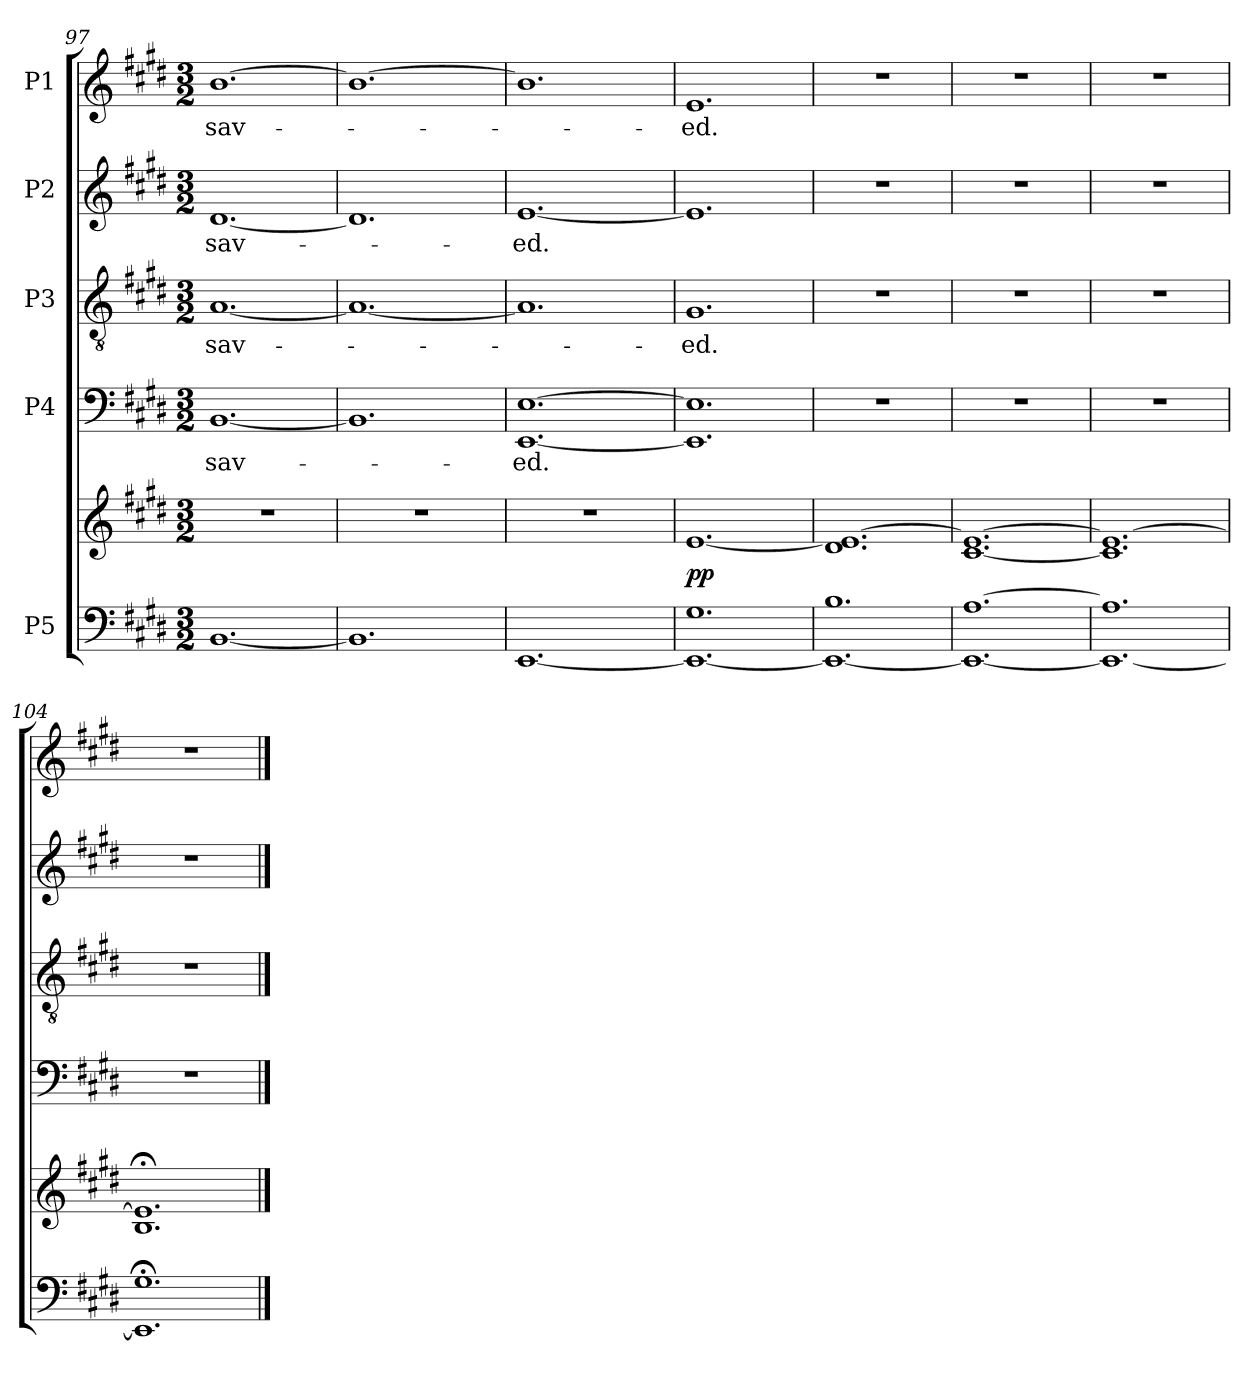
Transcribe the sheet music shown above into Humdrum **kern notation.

**kern	**kern	**dynam	**kern	**text	**kern	**text	**kern	**text	**kern	**text
*part5	*part5	*part5	*part4	*part4	*part3	*part3	*part2	*part2	*part1	*part1
*staff6	*staff5	*staff5/6	*staff4	*staff4	*staff3	*staff3	*staff2	*staff2	*staff1	*staff1
*I"P5	*	*	*I"P4	*	*I"P3	*	*I"P2	*	*I"P1	*
!!LO:LB:g=z
*clefF4	*clefG2	*	*clefF4	*	*clefGv2	*	*clefG2	*	*clefG2	*
*	*	*	*	*	*ITrd7c12	*	*	*	*	*
*k[f#c#g#d#]	*k[f#c#g#d#]	*	*k[f#c#g#d#]	*	*k[f#c#g#d#]	*	*k[f#c#g#d#]	*	*k[f#c#g#d#]	*
*E:	*E:	*	*E:	*	*E:	*	*E:	*	*E:	*
*M3/2	*M3/2	*	*M3/2	*	*M3/2	*	*M3/2	*	*M3/2	*
=97	=97	=97	=97	=97	=97	=97	=97	=97	=97	=97
!	!LO:N:vis=1	!	!	!	!	!	!	!	!	!
!	!	!	!	!LO:LY:b:color=#000000	!	!	!	!	!	!
!	!	!	!	!	!	!LO:LY:b:color=#000000	!	!	!	!
!	!	!	!	!	!	!	!	!LO:LY:b:color=#000000	!	!
!	!	!	!	!	!	!	!	!	!	!LO:LY:b:color=#000000
[1.BBi	1.r	.	[1.BBi	sav-	[1.AAi	sav-	[1.d#i	sav-	[1.bi	sav-
=98	=98	=98	=98	=98	=98	=98	=98	=98	=98	=98
!	!LO:N:vis=1	!	!	!	!	!	!	!	!	!
1.BBi]	1.r	.	1.BBi]	.	1.AAi_	.	1.d#i]	.	1.bi_	.
=99	=99	=99	=99	=99	=99	=99	=99	=99	=99	=99
!	!LO:N:vis=1	!	!	!	!	!	!	!	!	!
!	!	!	!	!LO:LY:b:color=#000000	!	!	!	!	!	!
!	!	!	!	!	!	!	!	!LO:LY:b:color=#000000	!	!
[1.EEi	1.r	.	[1.EEi [1.Ei	-ed.	1.AAi]	.	[1.ei	-ed.	1.bi]	.
=100	=100	=100	=100	=100	=100	=100	=100	=100	=100	=100
!	!	!	!	!	!	!LO:LY:b:color=#000000	!	!	!	!
!	!	!	!	!	!	!	!	!	!	!LO:LY:b:color=#000000
1.EEi_ 1.G#i	[1.ei	pp	1.EEi] 1.Ei]	.	1.GG#i	-ed.	1.ei]	.	1.ei	-ed.
=101	=101	=101	=101	=101	=101	=101	=101	=101	=101	=101
!	!	!	!LO:N:vis=1	!	!LO:N:vis=1	!	!LO:N:vis=1	!	!LO:N:vis=1	!
1.EEi_ 1.Bi	1.d#i 1.ei_	.	1.r	.	1.r	.	1.r	.	1.r	.
=102	=102	=102	=102	=102	=102	=102	=102	=102	=102	=102
!	!	!	!LO:N:vis=1	!	!LO:N:vis=1	!	!LO:N:vis=1	!	!LO:N:vis=1	!
1.EEi_ [1.Ai	[1.c#i 1.ei_	.	1.r	.	1.r	.	1.r	.	1.r	.
=103	=103	=103	=103	=103	=103	=103	=103	=103	=103	=103
!	!	!	!LO:N:vis=1	!	!LO:N:vis=1	!	!LO:N:vis=1	!	!LO:N:vis=1	!
1.EEi_ 1.Ai]	1.c#i] 1.ei_	.	1.r	.	1.r	.	1.r	.	1.r	.
=104	=104	=104	=104	=104	=104	=104	=104	=104	=104	=104
!	!	!	!LO:N:vis=1	!	!LO:N:vis=1	!	!LO:N:vis=1	!	!LO:N:vis=1	!
1.EEi]; 1.G#i;	1.Bi; 1.ei];	.	1.r	.	1.r	.	1.r	.	1.r	.
==	==	==	==	==	==	==	==	==	==	==
*-	*-	*-	*-	*-	*-	*-	*-	*-	*-	*-
